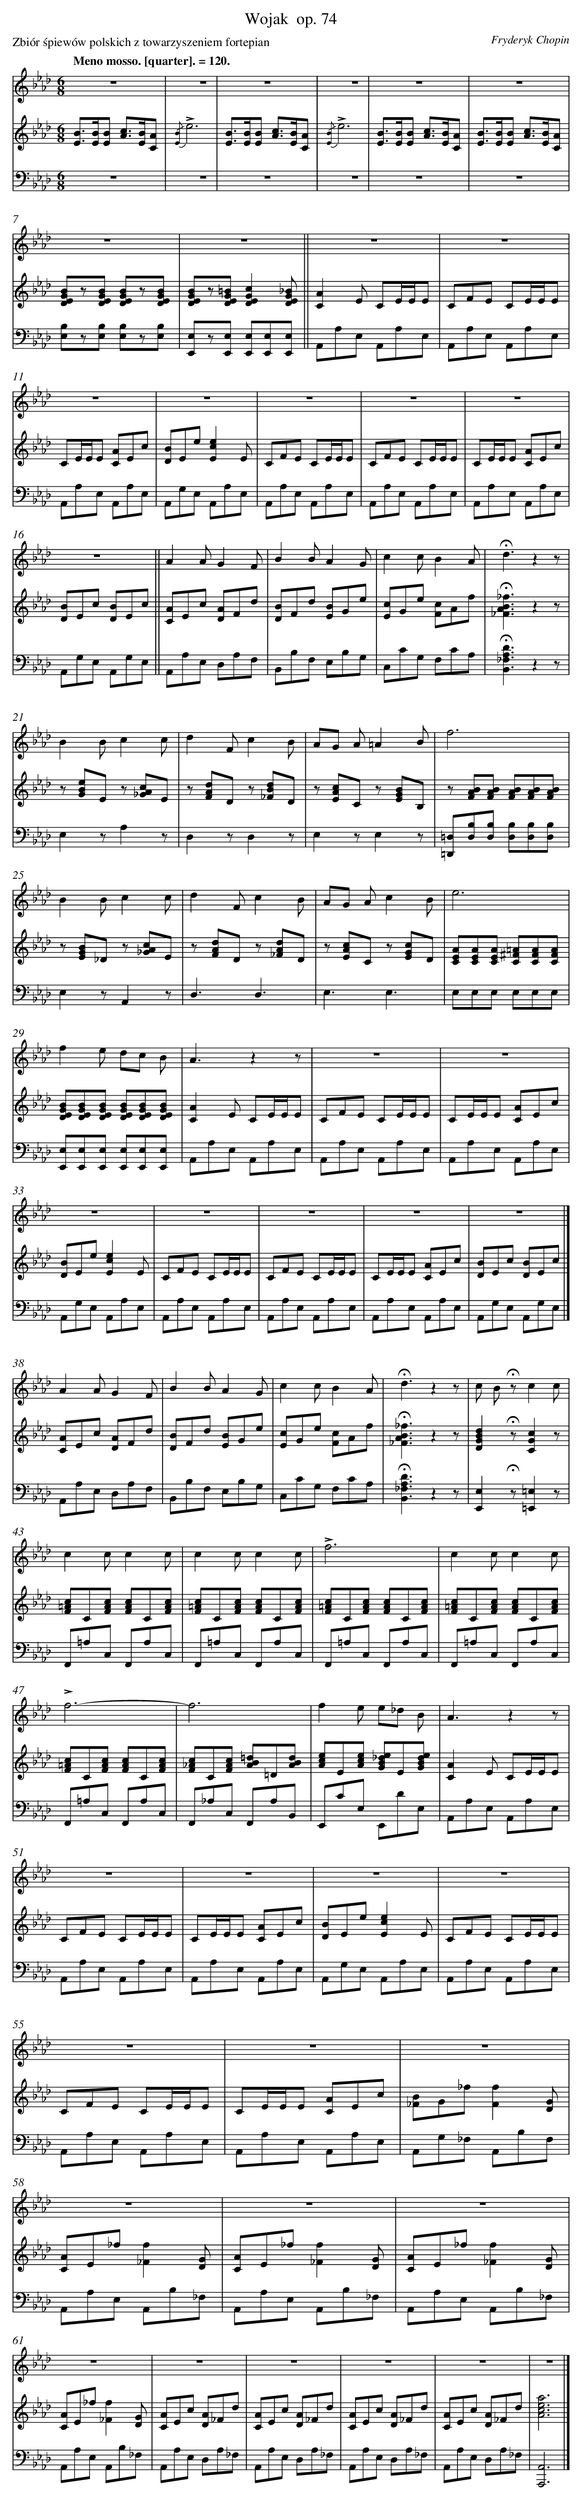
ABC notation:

X:1
T: Wojak	 op. 74
C: Fryderyk Chopin
L: 1/8
M: 6/8
P: Zbiór śpiewów polskich z towarzyszeniem fortepian
Q: "Meno mosso. [quarter]. = 120."
V: 1 clef=treble
V: 2 clef=treble
V: 3 clef=bass
K: Ab
[V:1] z6 |
[V:2] [BE]>[BE][BE] [cA]>[BE][AC] |
[V:3] z6 |
[V:1] z6 |
[V:2] {/[BE]}!accent!e6 |
[V:3] z6 |
[V:1] z6 |
[V:2] [BE]>[BE][BE] [cA]>[BE][AC] |
[V:3] z6 |
[V:1] z6 |
[V:2] {/[BE]}!accent!e6 |
[V:3] z6 |
[V:1] z6 |
[V:2] [BE]>[BE][BE] [cA]>[BE][AC] |
[V:3] z6 |
[V:1] z6 |
[V:2] [BE]>[BE][BE] [cA]>[BE][AC] |
[V:3] z6 |
[V:1] z6 |
[V:2] [BGED]z[BGED] [BGED]z[BGED] |
[V:3] [B,E,]z[B,E,] [B,E,]z[B,E,] |
[V:1] z6 ||
[V:2] [BGED]z[=BGED][c2G2E2D2][_BGED] ||
[V:3] [E,E,,]z[E,E,,] [E,E,,][E,E,,][E,E,,] ||
[V:1] z6 |
[V:2] [A2C2]E CE/E/E |
[V:3] A,,A,E, A,,A,E, |
[V:1] z6 |
[V:2] CFE CE/E/E |
[V:3] A,,A,E, A,,A,E, |
[V:1] z6 |
[V:2] CE/E/E [AC]Ec |
[V:3] A,,A,E, A,,A,E, |
[V:1] z6 |
[V:2] [BD]Ee[e2c2E2]E |
[V:3] A,,G,E, A,,A,E, |
[V:1] z6 |
[V:2] CFE CE/E/E |
[V:3] A,,A,E, A,,A,E, |
[V:1] z6 |
[V:2] CFE CE/E/E |
[V:3] A,,A,E, A,,A,E, |
[V:1] z6 |
[V:2] CE/E/E [AC]Ec |
[V:3] A,,A,E, A,,A,E, |
[V:1] z6 ||
[V:2] [BD]Ec [BD]Ec ||
[V:3] A,,G,E, A,,G,E, ||
[V:1] A2AG2F |
[V:2] [AC]Ec [AD]Fd |
[V:3] A,,A,E, D,A,F, |
[V:1] B2BA2G |
[V:2] [BD]Fd [BE]Ge |
[V:3] B,,B,F, E,B,G, |
[V:1] c2cB2A |
[V:2] [cE]Ge [cF]Af |
[V:3] C,CG, F,CA, |
[V:1] !fermata!d3z2z |
[V:2] !fermata![_f3B3A3_F3]z2z |
[V:3] !fermata![D3A,3_F,3B,,3]z2z |
[V:1] B2Bc2c |
[V:2] z [eBG]E z [cA_G]E |
[V:3] E,2zA,2z |
[V:1] d2Fc2B |
[V:2] z [dAF]D z [dB_F]D |
[V:3] D,2zD,2z |
[V:1] AG A=A2B |
[V:2] z [cAE]C z [BGE]B, |
[V:3] E,2zE,2z |
[V:1] f6 |
[V:2] z [BAF][BAF] [BAF][BAF][BAF] |
[V:3] [=D,=D,,][B,D,][B,D,] [B,D,][B,D,][B,D,] |
[V:1] B2Bc2c |
[V:2] z [BGE]_D z [cA_G]E |
[V:3] E,2zA,,2z |
[V:1] d2Fc2B |
[V:2] z [dAF]D z [dA_F]D |
[V:3] D,3D,3 |
[V:1] AG Ac2B |
[V:2] z [cAE]C z [cGE]D |
[V:3] E,3E,3 |
[V:1] e6 |
[V:2] [AEC][AEC][AEC] [=A^FC][AFC][AFC] |
[V:3] E,E,E, E,E,E, |
[V:1] f2e dc B |
[V:2] [BGED][BGED][BGED] [BGED][BGED][BGED] |
[V:3] [E,E,,][E,E,,][E,E,,] [E,E,,][E,E,,][E,E,,] |
[V:1] A3z2z |
[V:2] [A2C2]E CE/E/E |
[V:3] A,,A,E, A,,A,E, |
[V:1] z6 |
[V:2] CFE CE/E/E |
[V:3] A,,A,E, A,,A,E, |
[V:1] z6 |
[V:2] CE/E/E [AC]Ec |
[V:3] A,,A,E, A,,A,E, |
[V:1] z6 |
[V:2] [BD]Ee[e2c2E2]E |
[V:3] A,,G,E, A,,A,E, |
[V:1] z6 |
[V:2] CFE CE/E/E |
[V:3] A,,A,E, A,,A,E, |
[V:1] z6 |
[V:2] CFE CE/E/E |
[V:3] A,,A,E, A,,A,E, |
[V:1] z6 |
[V:2] CE/E/E [AC]Ec |
[V:3] A,,A,E, A,,A,E, |
[V:1] z6 |]
[V:2] [BD]Ec [BD]Ec |]
[V:3] A,,G,E, A,,G,E, |]
[V:1] A2AG2F [I:setbarnb 39]|
[V:2] [AC]Ec [AD]Fd |
[V:3] A,,A,E, D,A,F, |
[V:1] B2BA2G |
[V:2] [BD]Fd [BE]Ge |
[V:3] B,,B,F, E,B,G, |
[V:1] c2cB2A |
[V:2] [cE]Ge [cF]Af |
[V:3] C,CG, F,CA, |
[V:1] !fermata!d3z2z |
[V:2] !fermata![_f3B3A3_F3]z2z |
[V:3] !fermata![D3A,3_F,3B,,3]z2z |
[V:1] c B !fermata!zc2c |
[V:2] [d2B2G2D2]!fermata!z[c2G2C2]z |
[V:3] [E,2E,,2]!fermata!z[=E,2=E,,2]z |
[V:1] c2cc2c |
[V:2] [c=AF]C[cAF] [cAF]C[cAF] |
[V:3] F,,=A,C, F,,A,C, |
[V:1] c2cc2c |
[V:2] [c=AF]C[cAF] [cAF]C[cAF] |
[V:3] F,,=A,C, F,,A,C, |
[V:1] !accent!f6 |
[V:2] [c=AF]C[cAF] [cAF]C[cAF] |
[V:3] F,,=A,C, F,,A,C, |
[V:1] c2cc2c |
[V:2] [c=AF]C[cAF] [cAF]C[cAF] |
[V:3] F,,=A,C, F,,A,C, |
[V:1] !accent!f6- |
[V:2] [c=AF]C[cAF] [cAF]C[cAF] |
[V:3] F,,=A,C, F,,A,C, |
[V:1] f6 |
[V:2] [c_AF]C[cAF] [=dBA]=D[dBA] |
[V:3] F,,_A,C, F,,A,B,, |
[V:1] f2e e_d B |
[V:2] [ecA]E[ecA] [e_dBG]E[edBG] |
[V:3] E,,CE, E,,DE, |
[V:1] A3z2z |
[V:2] [A2C2]E CE/E/E |
[V:3] A,,A,E, A,,A,E, |
[V:1] z6 |
[V:2] CFE CE/E/E |
[V:3] A,,A,E, A,,A,E, |
[V:1] z6 |
[V:2] CE/E/E [AC]Ec |
[V:3] A,,A,E, A,,A,E, |
[V:1] z6 |
[V:2] [BD]Ee[e2c2E2]E |
[V:3] A,,G,E, A,,A,E, |
[V:1] z6 |
[V:2] CFE CE/E/E |
[V:3] A,,A,E, A,,A,E, |
[V:1] z6 |
[V:2] CFE CE/E/E |
[V:3] A,,A,E, A,,A,E, |
[V:1] z6 |
[V:2] CE/E/E [AC]Ec |
[V:3] A,,A,E, A,,A,E, |
[V:1] z6 |
[V:2] [B_F]G_f[f2F2][GD] |
[V:3] A,,G,_F, A,,B,F, |
[V:1] z6 |
[V:2] [AC]E_f[f2_F2][GD] |
[V:3] A,,A,E, A,,B,_F, |
[V:1] z6 |
[V:2] [AC]E_f[f2_F2][GD] |
[V:3] A,,A,E, A,,B,_F, |
[V:1] z6 |
[V:2] [AC]E_f[f2_F2][GD] |
[V:3] A,,A,E, A,,B,_F, |
[V:1] z6 |
[V:2] [AC]E_f[f2_F2][GD] |
[V:3] A,,A,E, A,,B,_F, |
[V:1] z6 |
[V:2] [AC]Ec [AD]_Fd |
[V:3] A,,A,E, D,A,_F, |
[V:1] z6 |
[V:2] [AC]Ec [AD]_Fd |
[V:3] A,,A,E, D,A,_F, |
[V:1] z6 |
[V:2] [AC]Ec [AD]_Fd |
[V:3] A,,A,E, D,A,_F, |
[V:1] z6 |
[V:2] [AC]Ec [AD]_Fd |
[V:3] A,,A,E, D,A,_F, |
[V:1] z6 |]
[V:2] [a6e6c6A6] |]
[V:3] [A,,6A,,,6] |]
